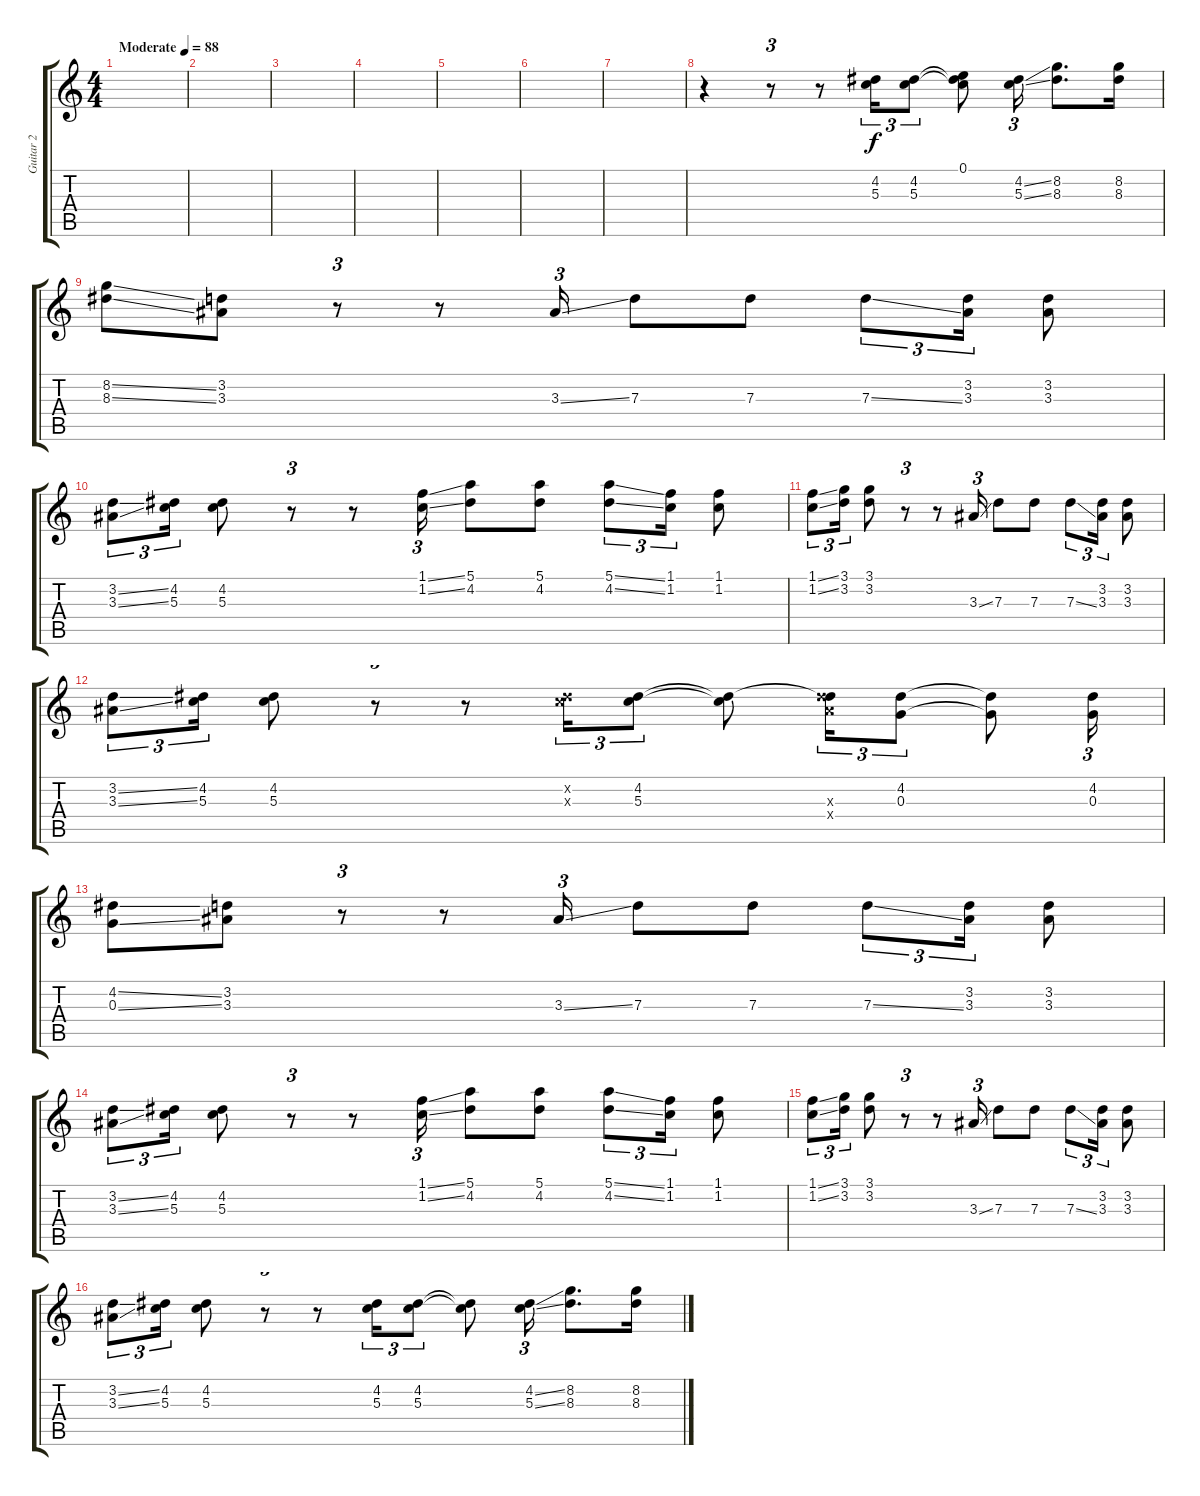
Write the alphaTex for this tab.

\track ("Guitar 2" "Guitar 2") {instrument overdrivenguitar}
\staff {score tabs}
\tuning (E4 B3 G3 D3 A2 E2) {hide}
\ts (4 4)
\tempo (88 "Moderate")
\clef g2
\ks c
|
|
|
|
|
|
|
r.4 r.8{tu (3 2)} r.8 (4.2 5.3).16{tu (3 2)} (4.2 5.3).8{tu (3 2)} (0.1 4.2{t} 5.3{t}).8 (4.2{ss} 5.3{ss}).16{tu (3 2)} (8.2 8.3).8{d} (8.2 8.3).16 |
(8.2{ss} 8.3{ss}).8 (3.2 3.3).8 r.8{tu (3 2)} r.8 3.3{ss}.16{tu (3 2)} 7.3.8 7.3.8 7.3{ss}.8{tu (3 2)} (3.2 3.3).16{tu (3 2)} (3.2 3.3).8 |
(3.2{ss} 3.3{ss}).8{tu (3 2)} (4.2 5.3).16{tu (3 2)} (4.2 5.3).8 r.8{tu (3 2)} r.8 (1.1{ss} 1.2{ss}).16{tu (3 2)} (5.1 4.2).8 (5.1 4.2).8 (5.1{ss} 4.2{ss}).8{tu (3 2)} (1.1 1.2).16{tu (3 2)} (1.1 1.2).8 |
(1.1{ss} 1.2{ss}).8{tu (3 2)} (3.1 3.2).16{tu (3 2)} (3.1 3.2).8 r.8{tu (3 2)} r.8 3.3{ss}.16{tu (3 2)} 7.3.8 7.3.8 7.3{ss}.8{tu (3 2)} (3.2 3.3).16{tu (3 2)} (3.2 3.3).8 |
(3.2{ss} 3.3{ss}).8{tu (3 2)} (4.2 5.3).16{tu (3 2)} (4.2 5.3).8 r.8{tu (3 2)} r.8 (4.2{x} 5.3{x}).16{tu (3 2)} (4.2 5.3).8{tu (3 2)} (4.2{t} 5.3{t}).8 (4.2{t} 8.3{x} 8.4{x}).16{tu (3 2)} (4.2 0.3).8{tu (3 2)} (4.2{t} 0.3{t}).8 (4.2 0.3).16{tu (3 2)} |
(4.2{ss} 0.3{ss}).8 (3.2 3.3).8 r.8{tu (3 2)} r.8 3.3{ss}.16{tu (3 2)} 7.3.8 7.3.8 7.3{ss}.8{tu (3 2)} (3.2 3.3).16{tu (3 2)} (3.2 3.3).8 |
(3.2{ss} 3.3{ss}).8{tu (3 2)} (4.2 5.3).16{tu (3 2)} (4.2 5.3).8 r.8{tu (3 2)} r.8 (1.1{ss} 1.2{ss}).16{tu (3 2)} (5.1 4.2).8 (5.1 4.2).8 (5.1{ss} 4.2{ss}).8{tu (3 2)} (1.1 1.2).16{tu (3 2)} (1.1 1.2).8 |
(1.1{ss} 1.2{ss}).8{tu (3 2)} (3.1 3.2).16{tu (3 2)} (3.1 3.2).8 r.8{tu (3 2)} r.8 3.3{ss}.16{tu (3 2)} 7.3.8 7.3.8 7.3{ss}.8{tu (3 2)} (3.2 3.3).16{tu (3 2)} (3.2 3.3).8 |
(3.2{ss} 3.3{ss}).8{tu (3 2)} (4.2 5.3).16{tu (3 2)} (4.2 5.3).8 r.8{tu (3 2)} r.8 (4.2 5.3).16{tu (3 2)} (4.2 5.3).8{tu (3 2)} (4.2{t} 5.3{t}).8 (4.2{ss} 5.3{ss}).16{tu (3 2)} (8.2 8.3).8{d} (8.2 8.3).16
